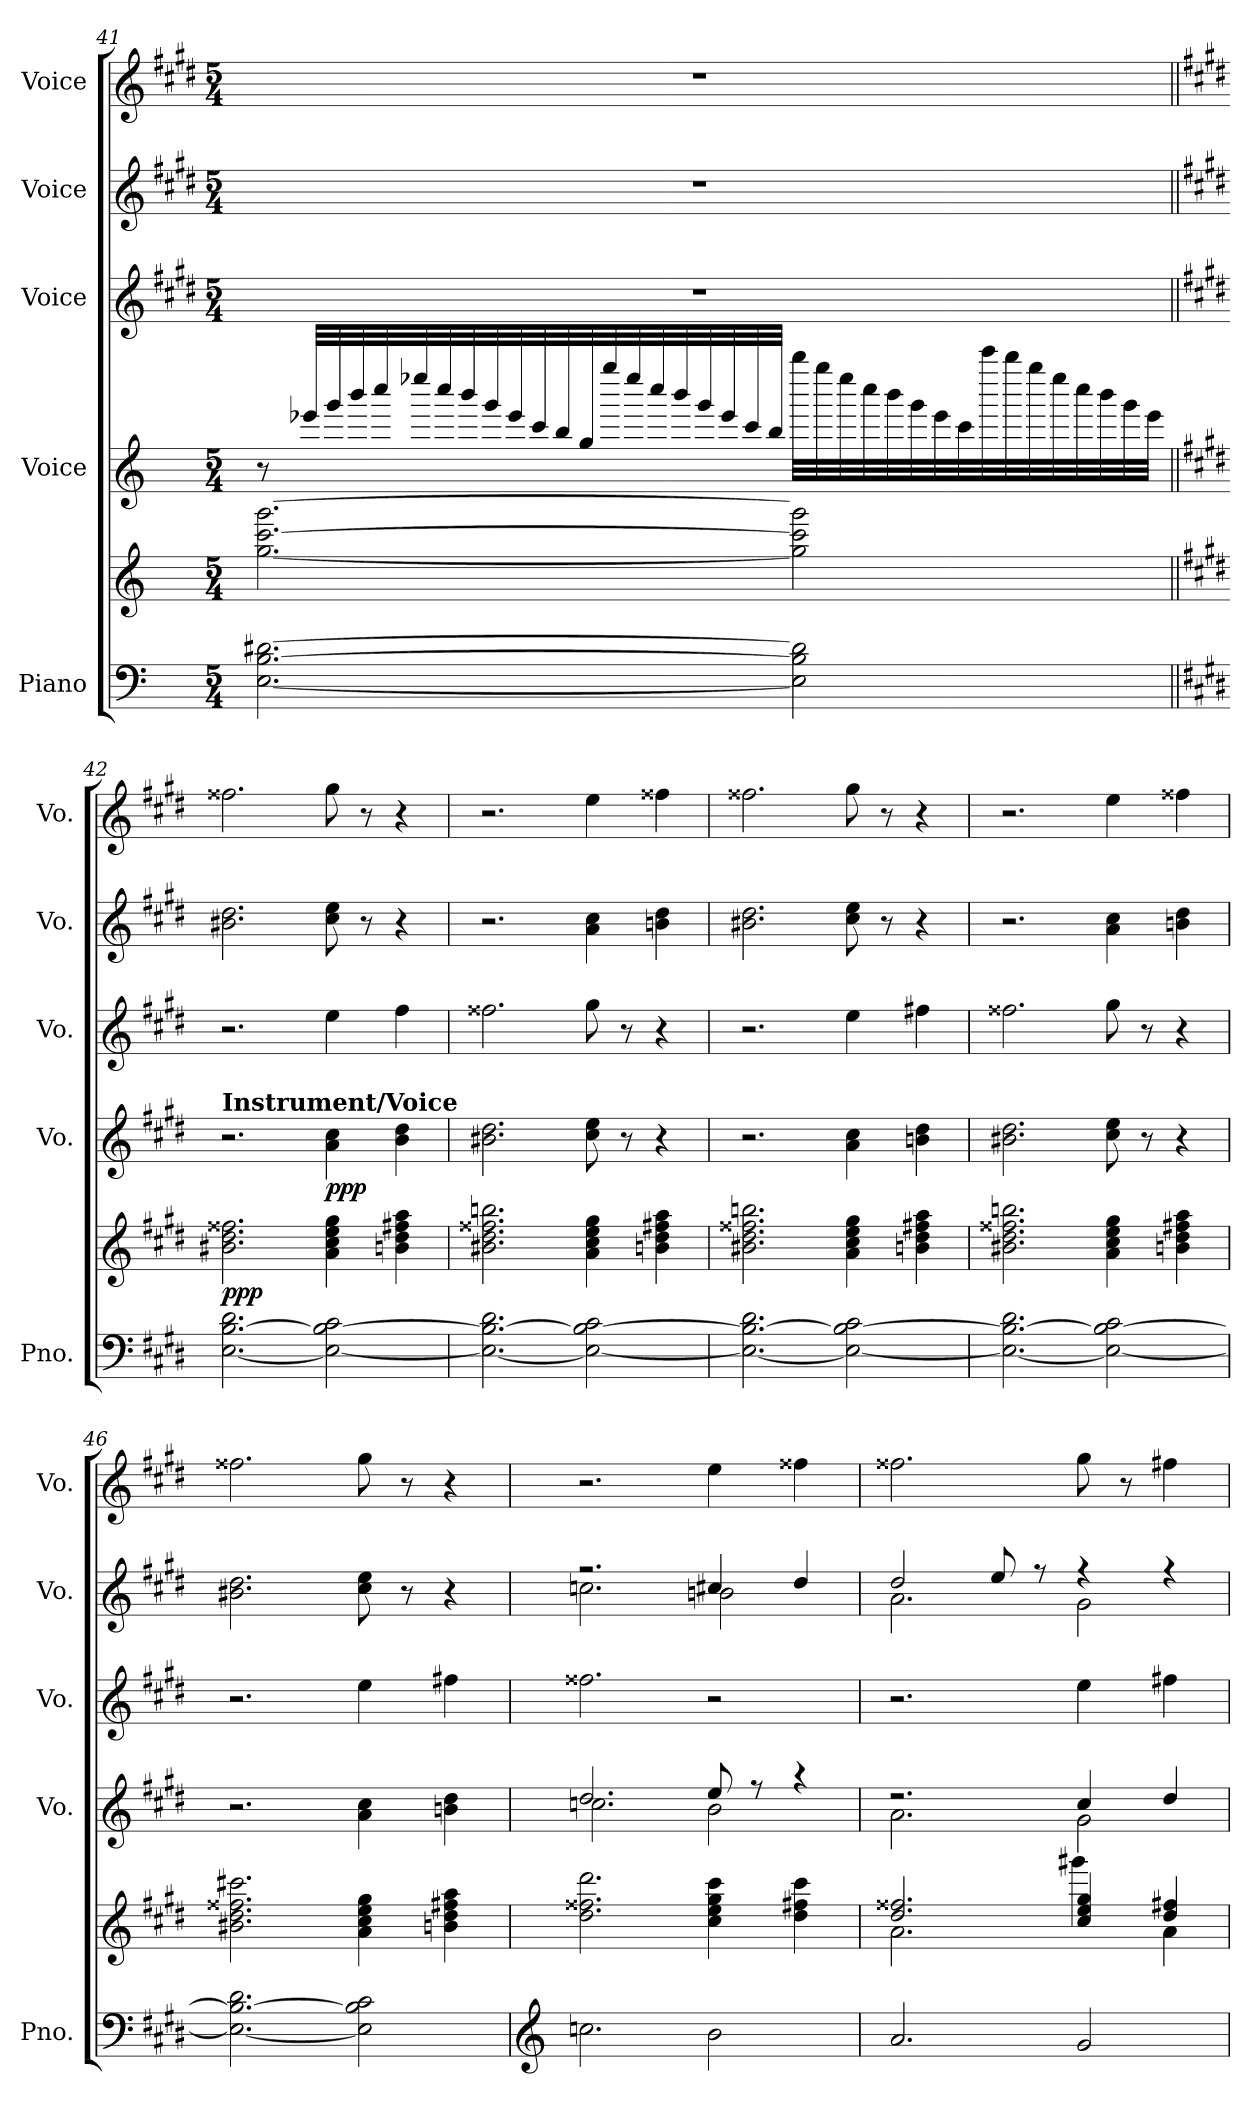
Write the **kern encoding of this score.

**kern	**kern	**dynam	**kern	**dynam	**kern	**kern	**kern
*part5	*part5	*part5	*part4	*part4	*part3	*part2	*part1
*staff6	*staff5	*staff5/6	*staff4	*staff4	*staff3	*staff2	*staff1
*I"Piano	*	*	*I"Voice	*	*I"Voice	*I"Voice	*I"Voice
*I'Pno.	*	*	*I'Vo.	*	*I'Vo.	*I'Vo.	*I'Vo.
!!LO:LB:g=z
*clefF4	*clefG2	*	*clefG2	*	*clefG2	*clefG2	*clefG2
*k[]	*k[]	*	*k[]	*	*k[f#c#g#d#]	*k[f#c#g#d#]	*k[f#c#g#d#]
*M5/4	*M5/4	*	*M5/4	*	*M5/4	*M5/4	*M5/4
=41	=41	=41	=41	=41	=41	=41	=41
[2.E\ [2.B\ [2.d#X\	[2.gg\ [2.ccc\ [2.ggg\	.	8r	.	4%5r	4%5r	4%5r
.	.	.	32eee-X!/LLL	.	.	.	.
.	.	.	32ggg!/	.	.	.	.
.	.	.	32bbb!/	.	.	.	.
.	.	.	32cccc!/	.	.	.	.
.	.	.	32eeee-X!/	.	.	.	.
.	.	.	32cccc!/	.	.	.	.
.	.	.	32bbb!/	.	.	.	.
.	.	.	32ggg!/	.	.	.	.
.	.	.	32eee-!/	.	.	.	.
.	.	.	32ccc!/	.	.	.	.
.	.	.	32bb!/	.	.	.	.
.	.	.	32gg!/	.	.	.	.
.	.	.	32gggg!/	.	.	.	.
.	.	.	32eeee-!/	.	.	.	.
.	.	.	32cccc!/	.	.	.	.
.	.	.	32bbb!/	.	.	.	.
.	.	.	32ggg!/	.	.	.	.
.	.	.	32eee-!/	.	.	.	.
.	.	.	32ccc!/	.	.	.	.
.	.	.	32bb!/JJJ	.	.	.	.
2E\] 2B\] 2d#\]	2gg\] 2ccc\] 2ggg\]	.	32bbbb!\LLL	.	.	.	.
.	.	.	32gggg!\	.	.	.	.
.	.	.	32eeee-!\	.	.	.	.
.	.	.	32cccc!\	.	.	.	.
.	.	.	32bbb!\	.	.	.	.
.	.	.	32ggg!\	.	.	.	.
.	.	.	32eee-!\	.	.	.	.
.	.	.	32ccc!\	.	.	.	.
.	.	.	32ccccc!\	.	.	.	.
.	.	.	32bbbb!\	.	.	.	.
.	.	.	32gggg!\	.	.	.	.
.	.	.	32eeee-!\	.	.	.	.
.	.	.	32cccc!\	.	.	.	.
.	.	.	32bbb!\	.	.	.	.
.	.	.	32ggg!\	.	.	.	.
.	.	.	32eee-!\JJJ	.	.	.	.
!!LO:PB:g=z
=42||	=42||	=42||	=42||	=42||	=42||	=42||	=42||
*k[f#c#g#d#]	*k[f#c#g#d#]	*	*k[f#c#g#d#]	*	*	*	*
!	!	!	!LO:TX:a:B:t=Instrument/Voice	!	!	!	!
!	!	!LO:DY:b	!	!	!	!	!
[2.E\ [2.B\ 2.d#\	2.b#X\ 2.dd#\ 2.ff##X\	ppp	2.r	.	2.r	2.b#X\ 2.dd#\	2.ff##X\
!	!	!	!	!LO:DY:b	!	!	!
2E\_ 2B\_ 2c#\	4a\ 4cc#\ 4ee\ 4gg#\	.	4a\ 4cc#\	ppp	4ee\	8cc#\ 8ee\	8gg#\
.	.	.	.	.	.	8r	8r
.	4bn\ 4dd#\ 4ff#X\ 4aa\	.	4b\ 4dd#\	.	4ff#\	4r	4r
=43	=43	=43	=43	=43	=43	=43	=43
2.E\_ 2.B\_ 2.d#\	2.b#X\ 2.dd#\ 2.ff##X\ 2.bbn\	.	2.b#X\ 2.dd#\	.	2.ff##X\	2.r	2.r
2E\_ 2B\_ 2c#\	4a\ 4cc#\ 4ee\ 4gg#\	.	8cc#\ 8ee\	.	8gg#\	4a\ 4cc#\	4ee\
.	.	.	8r	.	8r	.	.
.	4bn\ 4dd#\ 4ff#X\ 4aa\	.	4r	.	4r	4bn\ 4dd#\	4ff##X\
=44	=44	=44	=44	=44	=44	=44	=44
2.E\_ 2.B\_ 2.d#\	2.b#X\ 2.dd#\ 2.ff##X\ 2.bbn\	.	2.r	.	2.r	2.b#X\ 2.dd#\	2.ff##X\
2E\_ 2B\_ 2c#\	4a\ 4cc#\ 4ee\ 4gg#\	.	4a\ 4cc#\	.	4ee\	8cc#\ 8ee\	8gg#\
.	.	.	.	.	.	8r	8r
.	4bn\ 4dd#\ 4ff#X\ 4aa\	.	4bn\ 4dd#\	.	4ff#X\	4r	4r
=45	=45	=45	=45	=45	=45	=45	=45
2.E\_ 2.B\_ 2.d#\	2.b#X\ 2.dd#\ 2.ff##X\ 2.bbn\	.	2.b#X\ 2.dd#\	.	2.ff##X\	2.r	2.r
2E\_ 2B\_ 2c#\	4a\ 4cc#\ 4ee\ 4gg#\	.	8cc#\ 8ee\	.	8gg#\	4a\ 4cc#\	4ee\
.	.	.	8r	.	8r	.	.
.	4bn\ 4dd#\ 4ff#X\ 4aa\	.	4r	.	4r	4bn\ 4dd#\	4ff##X\
=46	=46	=46	=46	=46	=46	=46	=46
2.E\_ 2.B\_ 2.d#\	2.b#X\ 2.dd#\ 2.ff##X\ 2.ccc#X\	.	2.r	.	2.r	2.b#X\ 2.dd#\	2.ff##X\
2E\] 2B\] 2c#\	4a\ 4cc#\ 4ee\ 4gg#\	.	4a\ 4cc#\	.	4ee\	8cc#\ 8ee\	8gg#\
.	.	.	.	.	.	8r	8r
.	4bn\ 4dd#\ 4ff#X\ 4aa\	.	4bn\ 4dd#\	.	4ff#X\	4r	4r
!!LO:LB:g=z
=47	=47	=47	=47	=47	=47	=47	=47
*clefG2	*	*	*	*	*	*	*
*	*	*	*^	*	*	*^	*
2.ccn\	2.dd#\ 2.ff##X\ 2.ddd#\	.	2.dd#/	2.ccn\	.	2.ff##X\	2.r	2.ccn\	2.r
2b\	4cc#\ 4ee\ 4gg#\ 4ccc#\	.	8ee/	2b\	.	2r	4cc#X/	2bn\	4ee\
.	.	.	8r	.	.	.	.	.	.
.	4dd#\ 4ff#X\ 4ccc#\	.	4r	.	.	.	4dd#/	.	4ff##X\
=48	=48	=48	=48	=48	=48	=48	=48	=48	=48
*	*^	*	*	*	*	*	*	*	*
2.a/	2.dd#/ 2.ff##X/	2.a\	.	2.r	2.a\	.	2.r	2dd#/	2.a\	2.ff##X\
.	.	.	.	.	.	.	.	8ee/	.	.
.	.	.	.	.	.	.	.	8r	.	.
2g#/	4cc#/ 4ee/ 4gg#/	4ggg#X\	.	4cc#/	2g#\	.	4ee\	4r	2g#\	8gg#\
.	.	.	.	.	.	.	.	.	.	8r
.	4dd#/ 4ff#X/	4a\	.	4dd#/	.	.	4ff#X\	4r	.	4ff#X\
*	*v	*v	*	*	*	*	*	*v	*v	*
*	*	*	*v	*v	*	*	*	*
=	=	=	=	=	=	=	=
*-	*-	*-	*-	*-	*-	*-	*-
